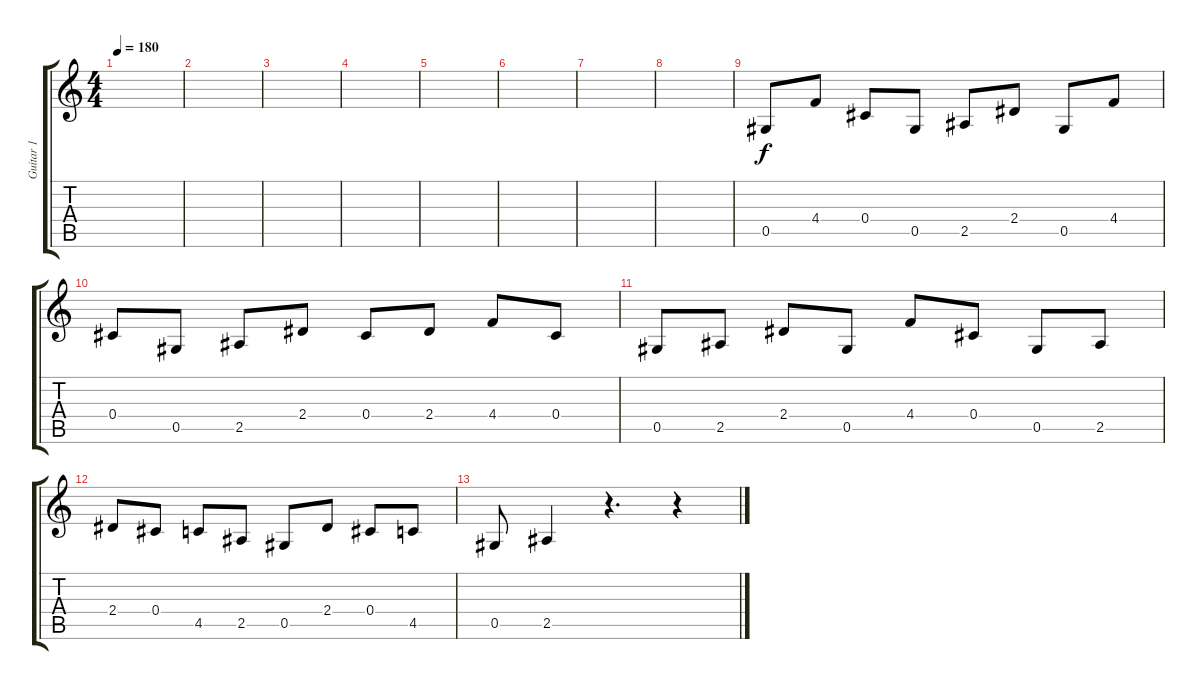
\track ("Guitar 1" "Guitar 1") {instrument distortionguitar}
\staff {score tabs}
\tuning (Eb4 Bb3 Gb3 Db3 Ab2 Eb2) {hide}
\ts (4 4)
\tempo 180
\clef g2
\ks c
|
|
|
|
|
|
|
|
0.5.8{volume 13 instrument overdrivenguitar} 4.4.8 0.4.8 0.5.8 2.5.8 2.4.8 0.5.8 4.4.8 |
0.4.8 0.5.8 2.5.8 2.4.8 0.4.8 2.4.8 4.4.8 0.4.8 |
0.5.8 2.5.8 2.4.8 0.5.8 4.4.8 0.4.8 0.5.8 2.5.8 |
2.4.8 0.4.8 4.5.8 2.5.8 0.5.8 2.4.8 0.4.8 4.5.8 |
0.5.8 2.5.4 r.4{d} r.4
